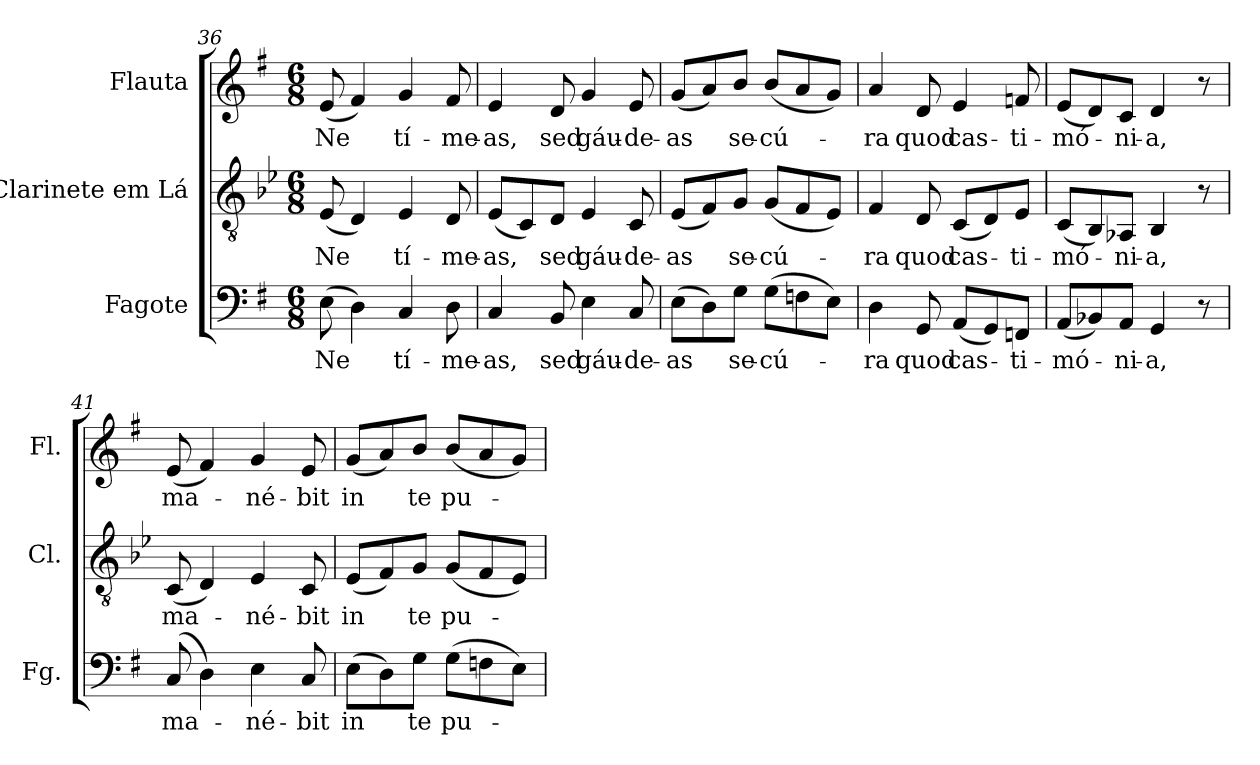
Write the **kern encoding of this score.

**kern	**text	**kern	**text	**kern	**text
*part3	*part3	*part2	*part2	*part1	*part1
*staff3	*staff3	*staff2	*staff2	*staff1	*staff1
*I"Fagote	*	*I"Clarinete em Lá	*	*I"Flauta	*
*I'Fg.	*	*I'Cl.	*	*I'Fl.	*
*clefF4	*	*clefGv2	*	*clefG2	*
*	*	*ITrd2c3	*	*	*
*k[f#]	*	*k[f#]	*	*k[f#]	*
*G:	*	*G:	*	*G:	*
*M6/8	*	*M6/8	*	*M6/8	*
=36	=36	=36	=36	=36	=36
!	!LO:LY:b:color=#000000	!	!	!	!
!	!	!	!LO:LY:b:color=#000000	!	!
!	!	!	!	!	!LO:LY:b:color=#000000
(8Ei\	Ne	(8Ci/	Ne	(8ei/	Ne
4Di\)	.	4BBi/)	.	4f#i/)	.
!	!LO:LY:b:color=#000000	!	!	!	!
!	!	!	!LO:LY:b:color=#000000	!	!
!	!	!	!	!	!LO:LY:b:color=#000000
4Ci/	tí-	4Ci/	tí-	4gi/	tí-
!	!LO:LY:b:color=#000000	!	!	!	!
!	!	!	!LO:LY:b:color=#000000	!	!
!	!	!	!	!	!LO:LY:b:color=#000000
8Di\	-me-	8BBi/	-me-	8f#i/	-me-
=37	=37	=37	=37	=37	=37
!	!LO:LY:b:color=#000000	!	!	!	!
!	!	!	!LO:LY:b:color=#000000	!	!
!	!	!	!	!	!LO:LY:b:color=#000000
4Ci/	-as,	(8Ci/L	-as,	4ei/	-as,
.	.	8AAi/)	.	.	.
!	!LO:LY:b:color=#000000	!	!	!	!
!	!	!	!LO:LY:b:color=#000000	!	!
!	!	!	!	!	!LO:LY:b:color=#000000
8BBi/	sed	8BBi/J	sed	8di/	sed
!	!LO:LY:b:color=#000000	!	!	!	!
!	!	!	!LO:LY:b:color=#000000	!	!
!	!	!	!	!	!LO:LY:b:color=#000000
4Ei\	gáu-	4Ci/	gáu-	4gi/	gáu-
!	!LO:LY:b:color=#000000	!	!	!	!
!	!	!	!LO:LY:b:color=#000000	!	!
!	!	!	!	!	!LO:LY:b:color=#000000
8Ci/	-de-	8AAi/	-de-	8ei/	-de-
=38	=38	=38	=38	=38	=38
!	!LO:LY:b:color=#000000	!	!	!	!
!	!	!	!LO:LY:b:color=#000000	!	!
!	!	!	!	!	!LO:LY:b:color=#000000
(8Ei\L	-as	(8Ci/L	-as	(8gi/L	-as
8Di\)	.	8Di/)	.	8ai/)	.
!	!LO:LY:b:color=#000000	!	!	!	!
!	!	!	!LO:LY:b:color=#000000	!	!
!	!	!	!	!	!LO:LY:b:color=#000000
8Gi\J	se-	8Ei/J	se-	8bi/J	se-
!	!LO:LY:b:color=#000000	!	!	!	!
!	!	!	!LO:LY:b:color=#000000	!	!
!	!	!	!	!	!LO:LY:b:color=#000000
(8Gi\L	-cú-	(8Ei/L	-cú-	(8bi/L	-cú-
8Fni\	.	8Di/	.	8ai/	.
8Ei\J)	.	8Ci/J)	.	8gi/J)	.
=39	=39	=39	=39	=39	=39
!	!LO:LY:b:color=#000000	!	!	!	!
!	!	!	!LO:LY:b:color=#000000	!	!
!	!	!	!	!	!LO:LY:b:color=#000000
4Di\	-ra	4Di/	-ra	4ai/	-ra
!	!LO:LY:b:color=#000000	!	!	!	!
!	!	!	!LO:LY:b:color=#000000	!	!
!	!	!	!	!	!LO:LY:b:color=#000000
8GGi/	quod	8BBi/	quod	8di/	quod
!	!LO:LY:b:color=#000000	!	!	!	!
!	!	!	!LO:LY:b:color=#000000	!	!
!	!	!	!	!	!LO:LY:b:color=#000000
(8AAi/L	cas-	(8AAi/L	cas-	4ei/	cas-
8GGi/)	.	8BBi/)	.	.	.
!	!LO:LY:b:color=#000000	!	!	!	!
!	!	!	!LO:LY:b:color=#000000	!	!
!	!	!	!	!	!LO:LY:b:color=#000000
8FFni/J	-ti-	8Ci/J	-ti-	8fni/	-ti-
!!LO:LB:g=z
=40	=40	=40	=40	=40	=40
!	!LO:LY:b:color=#000000	!	!	!	!
!	!	!	!LO:LY:b:color=#000000	!	!
!	!	!	!	!	!LO:LY:b:color=#000000
(8AAi/L	-mó-	(8AAi/L	-mó-	(8ei/L	-mó-
8BB-Xi/)	.	8GGi/)	.	8di/)	.
!	!LO:LY:b:color=#000000	!	!	!	!
!	!	!	!LO:LY:b:color=#000000	!	!
!	!	!	!	!	!LO:LY:b:color=#000000
8AAi/J	-ni-	8FFni/J	-ni-	8ci/J	-ni-
!	!LO:LY:b:color=#000000	!	!	!	!
!	!	!	!LO:LY:b:color=#000000	!	!
!	!	!	!	!	!LO:LY:b:color=#000000
4GGi/	-a,	4GGi/	-a,	4di/	-a,
8r	.	8r	.	8r	.
=41	=41	=41	=41	=41	=41
!	!LO:LY:b:color=#000000	!	!	!	!
!	!	!	!LO:LY:b:color=#000000	!	!
!	!	!	!	!	!LO:LY:b:color=#000000
(8Ci/	ma-	(8AAi/	ma-	(8ei/	ma-
4Di\)	.	4BBi/)	.	4f#i/)	.
!	!LO:LY:b:color=#000000	!	!	!	!
!	!	!	!LO:LY:b:color=#000000	!	!
!	!	!	!	!	!LO:LY:b:color=#000000
4Ei\	-né-	4Ci/	-né-	4gi/	-né-
!	!LO:LY:b:color=#000000	!	!	!	!
!	!	!	!LO:LY:b:color=#000000	!	!
!	!	!	!	!	!LO:LY:b:color=#000000
8Ci/	-bit	8AAi/	-bit	8ei/	-bit
=42	=42	=42	=42	=42	=42
!	!LO:LY:b:color=#000000	!	!	!	!
!	!	!	!LO:LY:b:color=#000000	!	!
!	!	!	!	!	!LO:LY:b:color=#000000
(8Ei\L	in	(8Ci/L	in	(8gi/L	in
8Di\)	.	8Di/)	.	8ai/)	.
!	!LO:LY:b:color=#000000	!	!	!	!
!	!	!	!LO:LY:b:color=#000000	!	!
!	!	!	!	!	!LO:LY:b:color=#000000
8Gi\J	te	8Ei/J	te	8bi/J	te
!	!LO:LY:b:color=#000000	!	!	!	!
!	!	!	!LO:LY:b:color=#000000	!	!
!	!	!	!	!	!LO:LY:b:color=#000000
(8Gi\L	pu-	(8Ei/L	pu-	(8bi/L	pu-
8Fni\	.	8Di/	.	8ai/	.
8Ei\J)	.	8Ci/J)	.	8gi/J)	.
=	=	=	=	=	=
*-	*-	*-	*-	*-	*-
